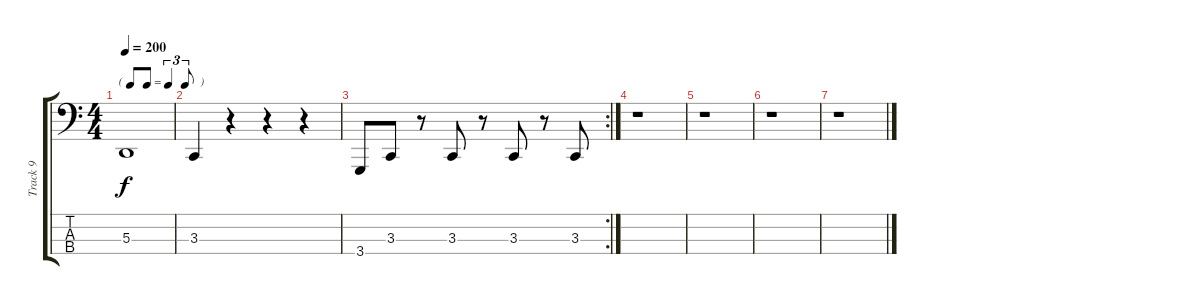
\track ("Track 9" "Track 9") {instrument baritonesax}
\staff {score tabs}
\tuning (G2 D2 A1 E1) {hide}
\ts (4 4)
\tf triplet8th
\tempo 200
\clef f4
\ks c
5.3{t}.1{dy f} |
3.3.4 r.4 r.4 r.4 |
\rc 2
3.4.8 3.3.8 r.8 3.3.8 r.8 3.3.8 r.8 3.3.8 |
r.1 |
r.1 |
r.1 |
r.1
